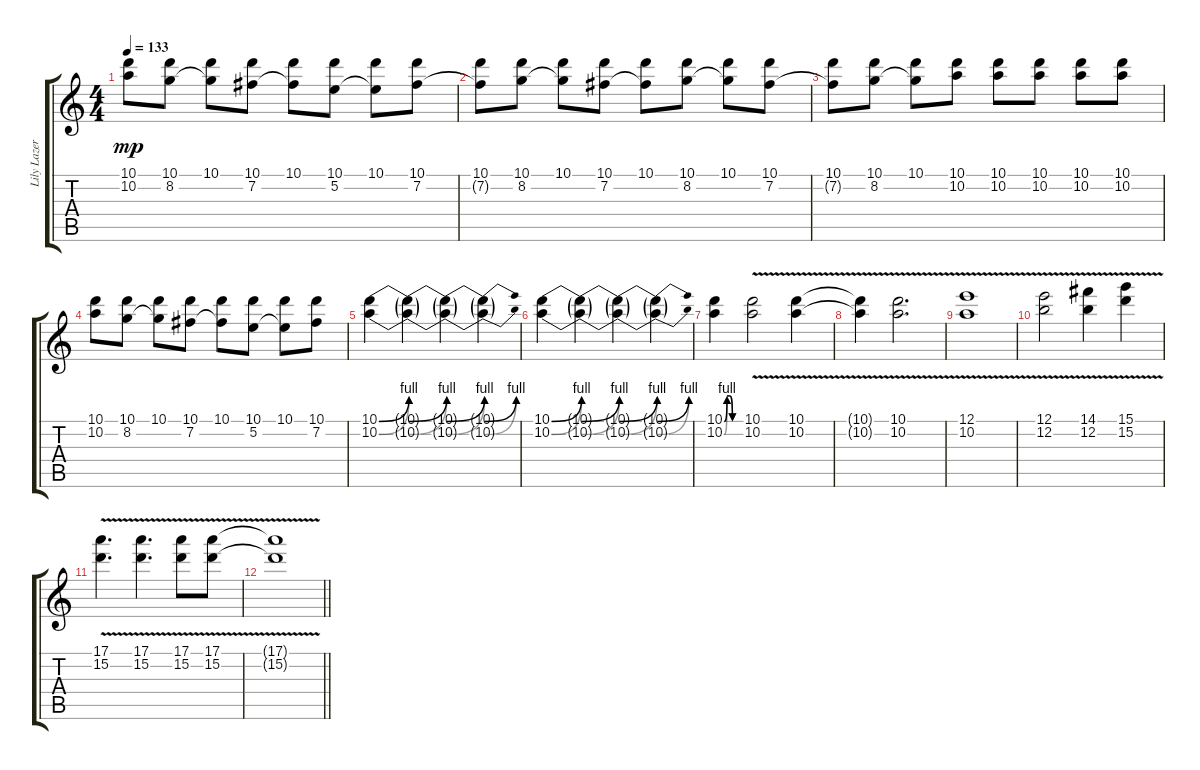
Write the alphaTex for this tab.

\track ("Lily Lazer (Guitar)" "Lily Lazer") {instrument distortionguitar}
\staff {score tabs}
\tuning (E4 B3 G3 D3 A2 E2) {hide}
\ts (4 4)
\tempo 133
\clef g2
\ks c
(10.1 10.2).8{dy mp} (10.1 8.2).8 (10.1 8.2{t}).8 (10.1 7.2).8 (10.1 7.2{t}).8 (10.1 5.2).8 (10.1 5.2{t}).8 (10.1 7.2).8 |
(10.1 7.2{t}).8 (10.1 8.2).8 (10.1 8.2{t}).8 (10.1 7.2).8 (10.1 7.2{t}).8 (10.1 8.2).8 (10.1 8.2{t}).8 (10.1 7.2).8 |
(10.1 7.2{t}).8 (10.1 8.2).8 (10.1 8.2{t}).8 (10.1 10.2).8 (10.1 10.2).8 (10.1 10.2).8 (10.1 10.2).8 (10.1 10.2).8 |
(10.1 10.2).8 (10.1 8.2).8 (10.1 8.2{t}).8 (10.1 7.2).8 (10.1 7.2{t}).8 (10.1 5.2).8 (10.1 5.2{t}).8 (10.1 7.2).8 |
(10.1{be (bend 0 0 60 4)} 10.2{be (bend 0 0 60 4)}).4 (10.1{be (bend 0 0 60 4) t} 10.2{be (bend 0 0 60 4) t}).4 (10.1{be (bend 0 0 60 4) t} 10.2{be (bend 0 0 60 4) t}).4 (10.1{be (bend 0 0 60 4) t} 10.2{be (bend 0 0 60 4) t}).4 |
(10.1{be (bend 0 0 60 4)} 10.2{be (bend 0 0 60 4)}).4 (10.1{be (bend 0 0 60 4) t} 10.2{be (bend 0 0 60 4) t}).4 (10.1{be (bend 0 0 60 4) t} 10.2{be (bend 0 0 60 4) t}).4 (10.1{be (bend 0 0 60 4) t} 10.2{be (bend 0 0 60 4) t}).4 |
(10.1{be (custom 0 0 10 4 20 4 30 0 60 0)} 10.2{be (custom 0 0 10 4 20 4 30 0 60 0)}).4 (10.1{v} 10.2{v}).2 (10.1{v} 10.2{v}).4 |
(10.1{t} 10.2{t}).4 (10.1{v} 10.2{v}).2{d} |
(12.1{v} 10.2{v}).1 |
(12.1{v} 12.2{v}).2 (14.1{v} 12.2{v}).4 (15.1{v} 15.2{v}).4 |
(17.1{v} 15.2{v}).4{d} (17.1{v} 15.2{v}).4{d} (17.1{v} 15.2{v}).8 (17.1{v} 15.2{v}).8 |
\barLineRight lightlight
(17.1{t} 15.2{t}).1
